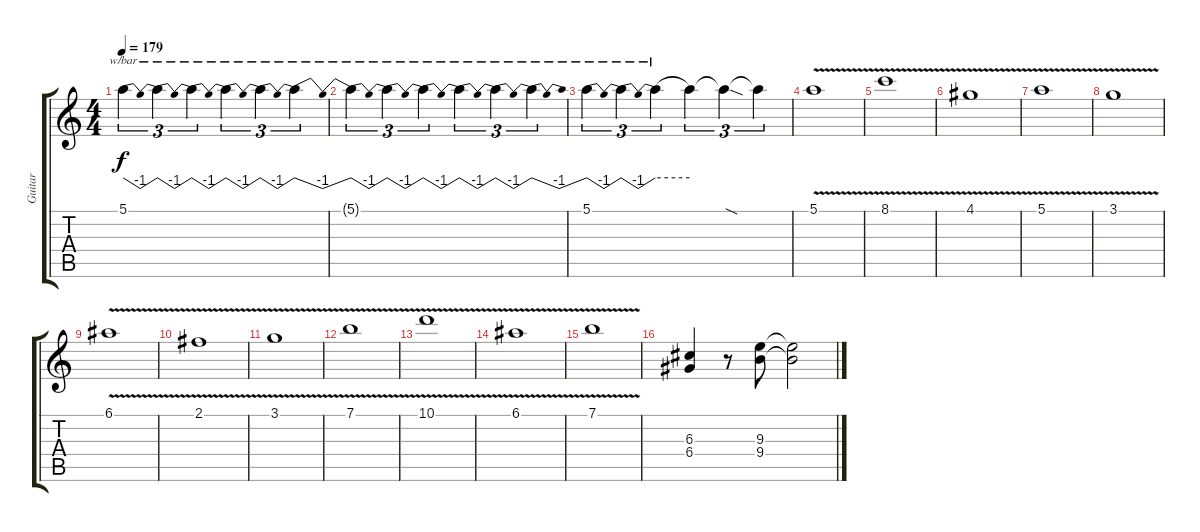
\track ("Guitar" "Guitar") {instrument distortionguitar}
\staff {score tabs}
\tuning (E4 B3 G3 D3 A2 E2) {hide}
\ts (4 4)
\tempo 179
\clef g2
\ks c
5.1{t}.4{tu (3 2) tbe (dip default 0 0 30 -4 60 0) dy f} 5.1{t}.4{tu (3 2) tbe (dip default 0 0 30 -4 60 0)} 5.1{t}.4{tu (3 2) tbe (dip default 0 0 30 -4 60 0)} 5.1{t}.4{tu (3 2) tbe (dip default 0 0 30 -4 60 0)} 5.1{t}.4{tu (3 2) tbe (dip default 0 0 30 -4 60 0)} 5.1{t}.4{tu (3 2) tbe (dip default 0 0 30 -4 60 0)} |
5.1{t}.4{tu (3 2) tbe (dip default 0 0 30 -4 60 0)} 5.1{t}.4{tu (3 2) tbe (dip default 0 0 30 -4 60 0)} 5.1{t}.4{tu (3 2) tbe (dip default 0 0 30 -4 60 0)} 5.1{t}.4{tu (3 2) tbe (dip default 0 0 30 -4 60 0)} 5.1{t}.4{tu (3 2) tbe (dip default 0 0 30 -4 60 0)} 5.1{t}.4{tu (3 2) tbe (dip default 0 0 30 -4 60 0)} |
5.1.4{tu (3 2) tbe (dip default 0 0 30 -4 60 0)} 5.1{t}.4{tu (3 2) tbe (dip default 0 0 30 -4 60 0)} 5.1{t}.4{tu (3 2) tbe (hold default 0 0 60 0)} 5.1{t}.4{tu (3 2)} 5.1{sod t}.4{tu (3 2)} 5.1{t}.4{tu (3 2)} |
5.1{v}.1 |
8.1{v}.1 |
4.1{v}.1 |
5.1{v}.1 |
3.1{v}.1 |
6.1{v}.1 |
2.1{v}.1 |
3.1{v}.1 |
7.1{v}.1 |
10.1{v}.1 |
6.1{v}.1 |
7.1{v}.1 |
(6.3 6.4).4 r.8 (9.3 9.4).8 (9.3{t} 9.4{t}).2
